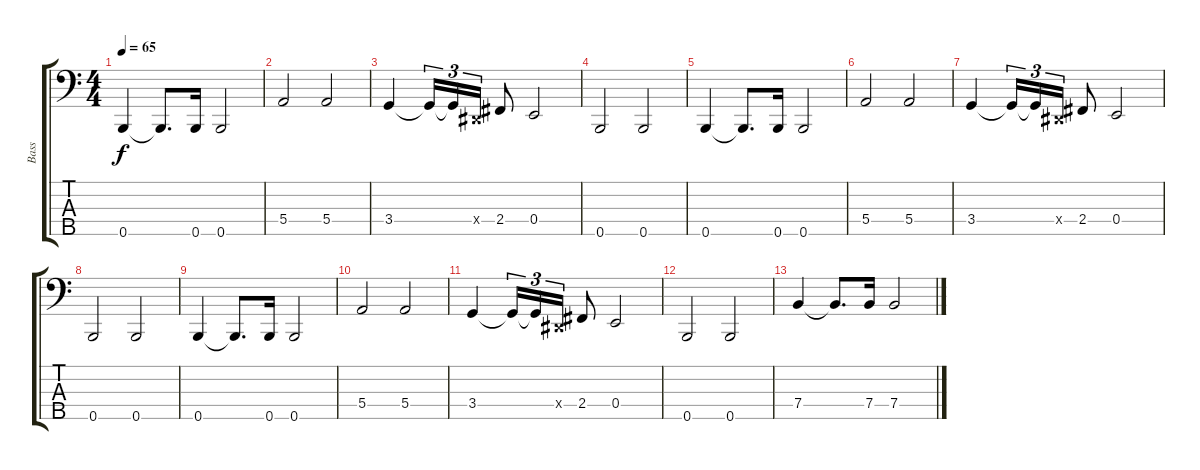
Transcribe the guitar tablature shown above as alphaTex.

\track ("Bass" "Bass") {instrument electricbassfinger}
\staff {score tabs}
\tuning (G2 D2 A1 E1 B0) {hide}
\ts (4 4)
\tempo 65
\clef f4
\ks c
0.5.4{dy f} 0.5{t}.8{d} 0.5.16 0.5.2 |
5.4.2 5.4.2 |
3.4.4 3.4{t}.16{tu (3 2)} 3.4{t}.16{tu (3 2)} -1.4{x}.16{tu (3 2)} 2.4.8 0.4.2 |
0.5.2 0.5.2 |
0.5.4 0.5{t}.8{d} 0.5.16 0.5.2 |
5.4.2 5.4.2 |
3.4.4 3.4{t}.16{tu (3 2)} 3.4{t}.16{tu (3 2)} -1.4{x}.16{tu (3 2)} 2.4.8 0.4.2 |
0.5.2 0.5.2 |
0.5.4 0.5{t}.8{d} 0.5.16 0.5.2 |
5.4.2{volume 8} 5.4.2 |
3.4.4 3.4{t}.16{tu (3 2)} 3.4{t}.16{tu (3 2)} -1.4{x}.16{tu (3 2)} 2.4.8 0.4.2 |
0.5.2{volume 0} 0.5.2 |
7.4.4 7.4{t}.8{d} 7.4.16 7.4.2
